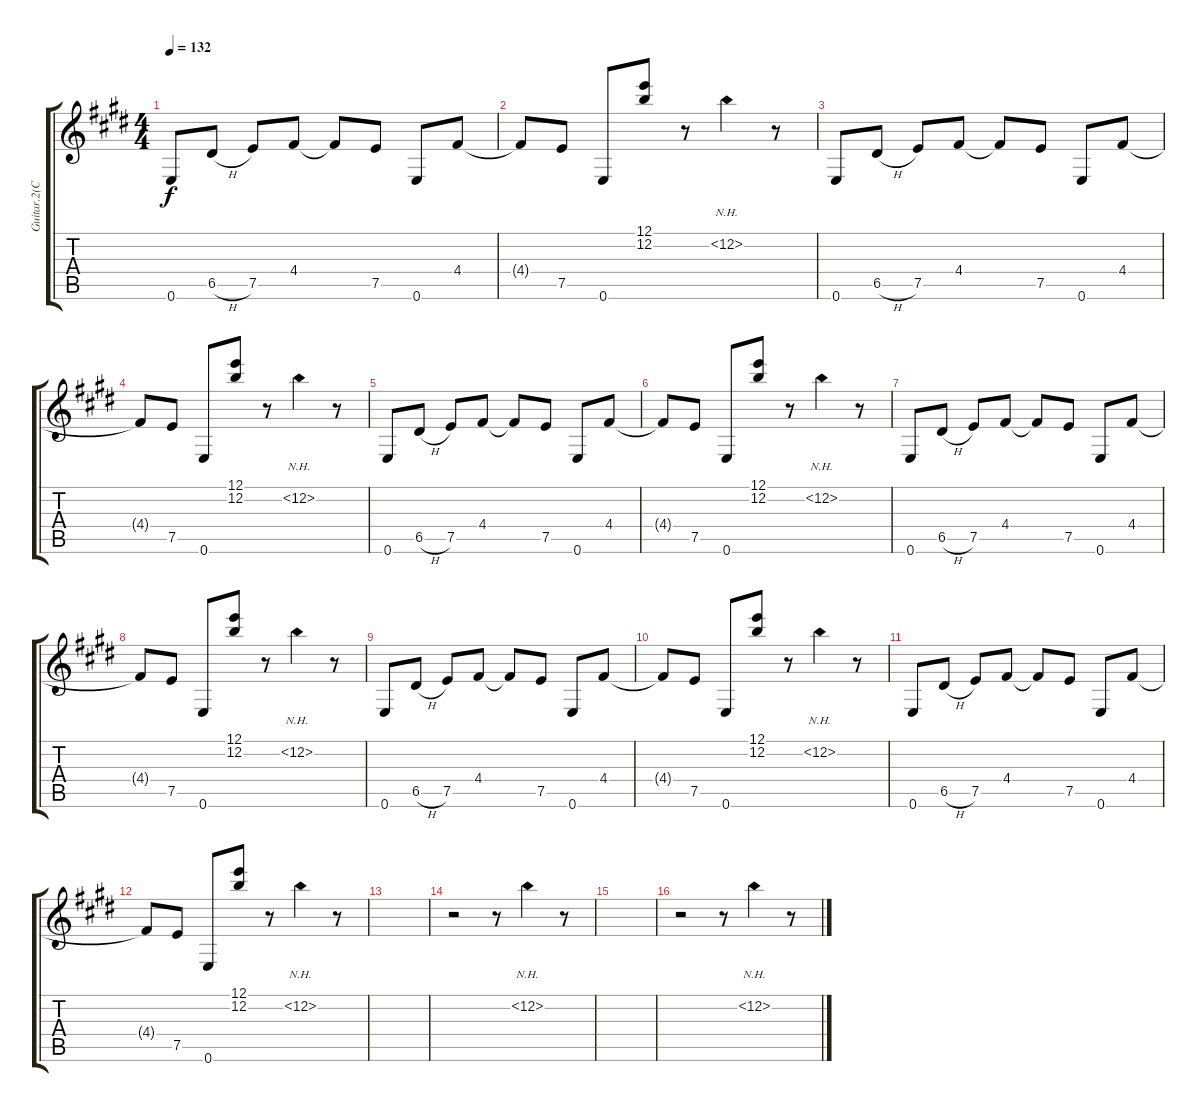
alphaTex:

\track ("Guitar.2(Crunch)" "Guitar.2(C") {instrument overdrivenguitar}
\staff {score tabs}
\tuning (E4 B3 G3 D3 A2 E2) {hide}
\ts (4 4)
\tempo 132
\clef g2
\ks e
0.6.8{dy f instrument overdrivenguitar} 6.5{h}.8 7.5.8 4.4.8 4.4{t}.8 7.5.8 0.6.8 4.4.8 |
4.4{t}.8 7.5.8 0.6.8 (12.1 12.2).8 r.8 12.2{nh}.4 r.8 |
0.6.8 6.5{h}.8 7.5.8 4.4.8 4.4{t}.8 7.5.8 0.6.8 4.4.8 |
4.4{t}.8 7.5.8 0.6.8 (12.1 12.2).8 r.8 12.2{nh}.4 r.8 |
0.6.8 6.5{h}.8 7.5.8 4.4.8 4.4{t}.8 7.5.8 0.6.8 4.4.8 |
4.4{t}.8 7.5.8 0.6.8 (12.1 12.2).8 r.8 12.2{nh}.4 r.8 |
0.6.8 6.5{h}.8 7.5.8 4.4.8 4.4{t}.8 7.5.8 0.6.8 4.4.8 |
4.4{t}.8 7.5.8 0.6.8 (12.1 12.2).8 r.8 12.2{nh}.4 r.8 |
0.6.8 6.5{h}.8 7.5.8 4.4.8 4.4{t}.8 7.5.8 0.6.8 4.4.8 |
4.4{t}.8 7.5.8 0.6.8 (12.1 12.2).8 r.8 12.2{nh}.4 r.8 |
0.6.8 6.5{h}.8 7.5.8 4.4.8 4.4{t}.8 7.5.8 0.6.8 4.4.8 |
4.4{t}.8 7.5.8 0.6.8 (12.1 12.2).8 r.8 12.2{nh}.4 r.8 |
|
r.2 r.8 12.2{nh}.4 r.8 |
|
r.2 r.8 12.2{nh}.4 r.8
